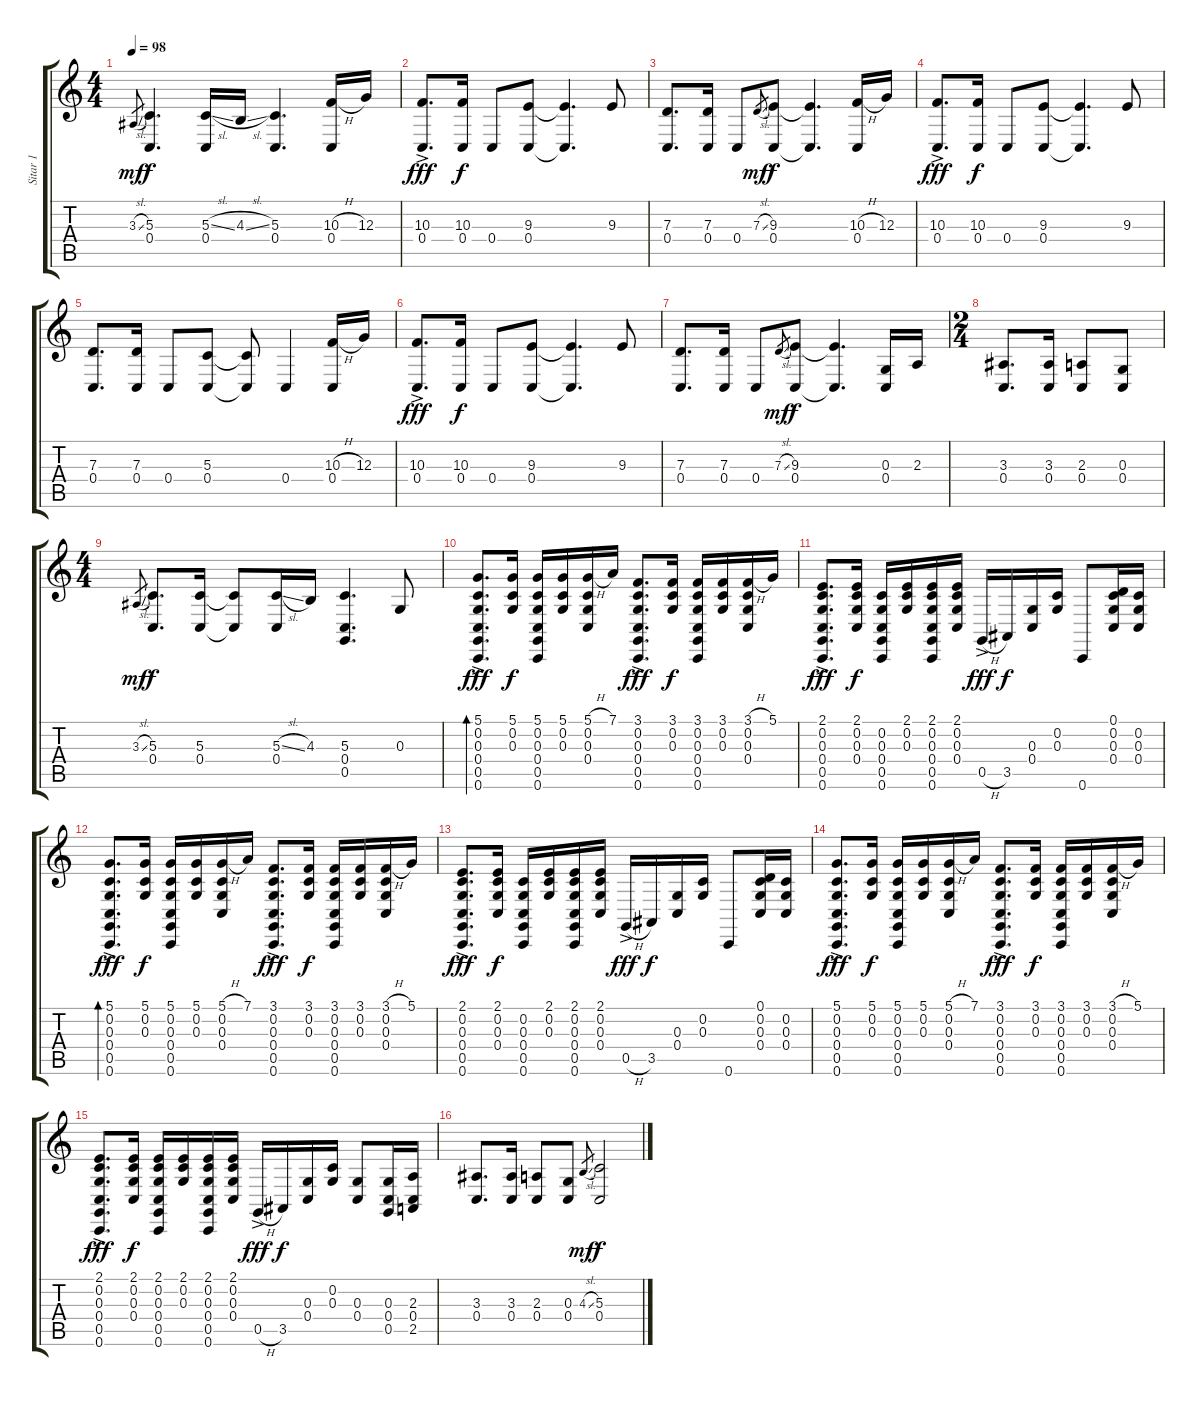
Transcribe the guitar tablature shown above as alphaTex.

\track ("Sitar 1" "Sitar 1") {instrument sitar}
\staff {score tabs}
\tuning (D4 C4 G3 C3 G2 C2) {hide}
\ts (4 4)
\tempo 98
\clef g2
\ks c
3.3{sl}.8{gr dy mf} (5.3 0.4).4{d dy f} (5.3{sl} 0.4).16 4.3{sl}.16 (5.3 0.4).4{d} (10.3{h} 0.4).16 12.3.16 |
(10.3{ac} 0.4{ac}).8{d dy fff} (10.3 0.4).16{dy f} 0.4.8 (9.3 0.4).8 (9.3{t} 0.4{t}).4{d} 9.3.8 |
(7.3 0.4).8{d} (7.3 0.4).16 0.4.8 7.3{sl}.8{gr dy mf} (9.3 0.4).8{dy f} (9.3{t} 0.4{t}).4{d} (10.3{h} 0.4).16 12.3.16 |
(10.3{ac} 0.4{ac}).8{d dy fff} (10.3 0.4).16{dy f} 0.4.8 (9.3 0.4).8 (9.3{t} 0.4{t}).4{d} 9.3.8 |
(7.3 0.4).8{d} (7.3 0.4).16 0.4.8 (5.3 0.4).8 (5.3{t} 0.4{t}).8 0.4.4 (10.3{h} 0.4).16 12.3.16 |
(10.3{ac} 0.4{ac}).8{d dy fff} (10.3 0.4).16{dy f} 0.4.8 (9.3 0.4).8 (9.3{t} 0.4{t}).4{d} 9.3.8 |
(7.3 0.4).8{d} (7.3 0.4).16 0.4.8 7.3{sl}.8{gr dy mf} (9.3 0.4).8{dy f} (9.3{t} 0.4{t}).4{d} (0.3 0.4).16 2.3.16 |
\ts (2 4)
(3.3 0.4).8{d} (3.3 0.4).16 (2.3 0.4).8 (0.3 0.4).8 |
\ts (4 4)
3.3{sl}.8{gr dy mf} (5.3 0.4).8{d dy f} (5.3 0.4).16 (5.3{t} 0.4{t}).8 (5.3{sl} 0.4).16 4.3.16 (5.3 0.4 0.5).4{d} 0.3.8 |
(5.1{ac} 0.2{ac} 0.3{ac} 0.4{ac} 0.5{ac} 0.6{ac}).8{d bd 120 dy fff} (5.1 0.2 0.3).16{dy f} (5.1 0.2 0.3 0.4 0.5 0.6).16 (5.1 0.2 0.3).16 (5.1{h} 0.2 0.3 0.4).16 7.1.16 (3.1{ac} 0.2{ac} 0.3{ac} 0.4{ac} 0.5{ac} 0.6{ac}).8{d dy fff} (3.1 0.2 0.3).16{dy f} (3.1 0.2 0.3 0.4 0.5 0.6).16 (3.1 0.2 0.3).16 (3.1{h} 0.2 0.3 0.4).16 5.1.16 |
(2.1{ac} 0.2{ac} 0.3{ac} 0.4{ac} 0.5{ac} 0.6{ac}).8{d dy fff} (2.1 0.2 0.3 0.4).16{dy f} (0.2 0.3 0.4 0.5 0.6).16 (2.1 0.2 0.3).16 (2.1 0.2 0.3 0.4 0.5 0.6).16 (2.1 0.2 0.3 0.4).16 0.5{h ac}.16{dy fff} 3.5.16{dy f} (0.3 0.4).16 (0.2 0.3).16 0.6.8 (0.1 0.2 0.3 0.4).16 (0.2 0.3 0.4).16 |
(5.1{ac} 0.2{ac} 0.3{ac} 0.4{ac} 0.5{ac} 0.6{ac}).8{d bd 120 dy fff} (5.1 0.2 0.3).16{dy f} (5.1 0.2 0.3 0.4 0.5 0.6).16 (5.1 0.2 0.3).16 (5.1{h} 0.2 0.3 0.4).16 7.1.16 (3.1{ac} 0.2{ac} 0.3{ac} 0.4{ac} 0.5{ac} 0.6{ac}).8{d dy fff} (3.1 0.2 0.3).16{dy f} (3.1 0.2 0.3 0.4 0.5 0.6).16 (3.1 0.2 0.3).16 (3.1{h} 0.2 0.3 0.4).16 5.1.16 |
(2.1{ac} 0.2{ac} 0.3{ac} 0.4{ac} 0.5{ac} 0.6{ac}).8{d dy fff} (2.1 0.2 0.3 0.4).16{dy f} (0.2 0.3 0.4 0.5 0.6).16 (2.1 0.2 0.3).16 (2.1 0.2 0.3 0.4 0.5 0.6).16 (2.1 0.2 0.3 0.4).16 0.5{h ac}.16{dy fff} 3.5.16{dy f} (0.3 0.4).16 (0.2 0.3).16 0.6.8 (0.1 0.2 0.3 0.4).16 (0.2 0.3 0.4).16 |
(5.1{ac} 0.2{ac} 0.3{ac} 0.4{ac} 0.5{ac} 0.6{ac}).8{d dy fff} (5.1 0.2 0.3).16{dy f} (5.1 0.2 0.3 0.4 0.5 0.6).16 (5.1 0.2 0.3).16 (5.1{h} 0.2 0.3 0.4).16 7.1.16 (3.1{ac} 0.2{ac} 0.3{ac} 0.4{ac} 0.5{ac} 0.6{ac}).8{d dy fff} (3.1 0.2 0.3).16{dy f} (3.1 0.2 0.3 0.4 0.5 0.6).16 (3.1 0.2 0.3).16 (3.1{h} 0.2 0.3 0.4).16 5.1.16 |
(2.1{ac} 0.2{ac} 0.3{ac} 0.4{ac} 0.5{ac} 0.6{ac}).8{d dy fff} (2.1 0.2 0.3 0.4).16{dy f} (2.1 0.2 0.3 0.4 0.5 0.6).16 (2.1 0.2 0.3).16 (2.1 0.2 0.3 0.4 0.5 0.6).16 (2.1 0.2 0.3 0.4).16 0.5{h ac}.16{dy fff} 3.5.16{dy f} (0.3 0.4).16 (0.2 0.3).16 (0.3 0.4).8 (0.3 0.4 0.5).16 (2.3 0.4 2.5).16 |
(3.3 0.4).8{d} (3.3 0.4).16 (2.3 0.4).8 (0.3 0.4).8 4.3{sl}.8{gr dy mf} (5.3 0.4).2{dy f}
